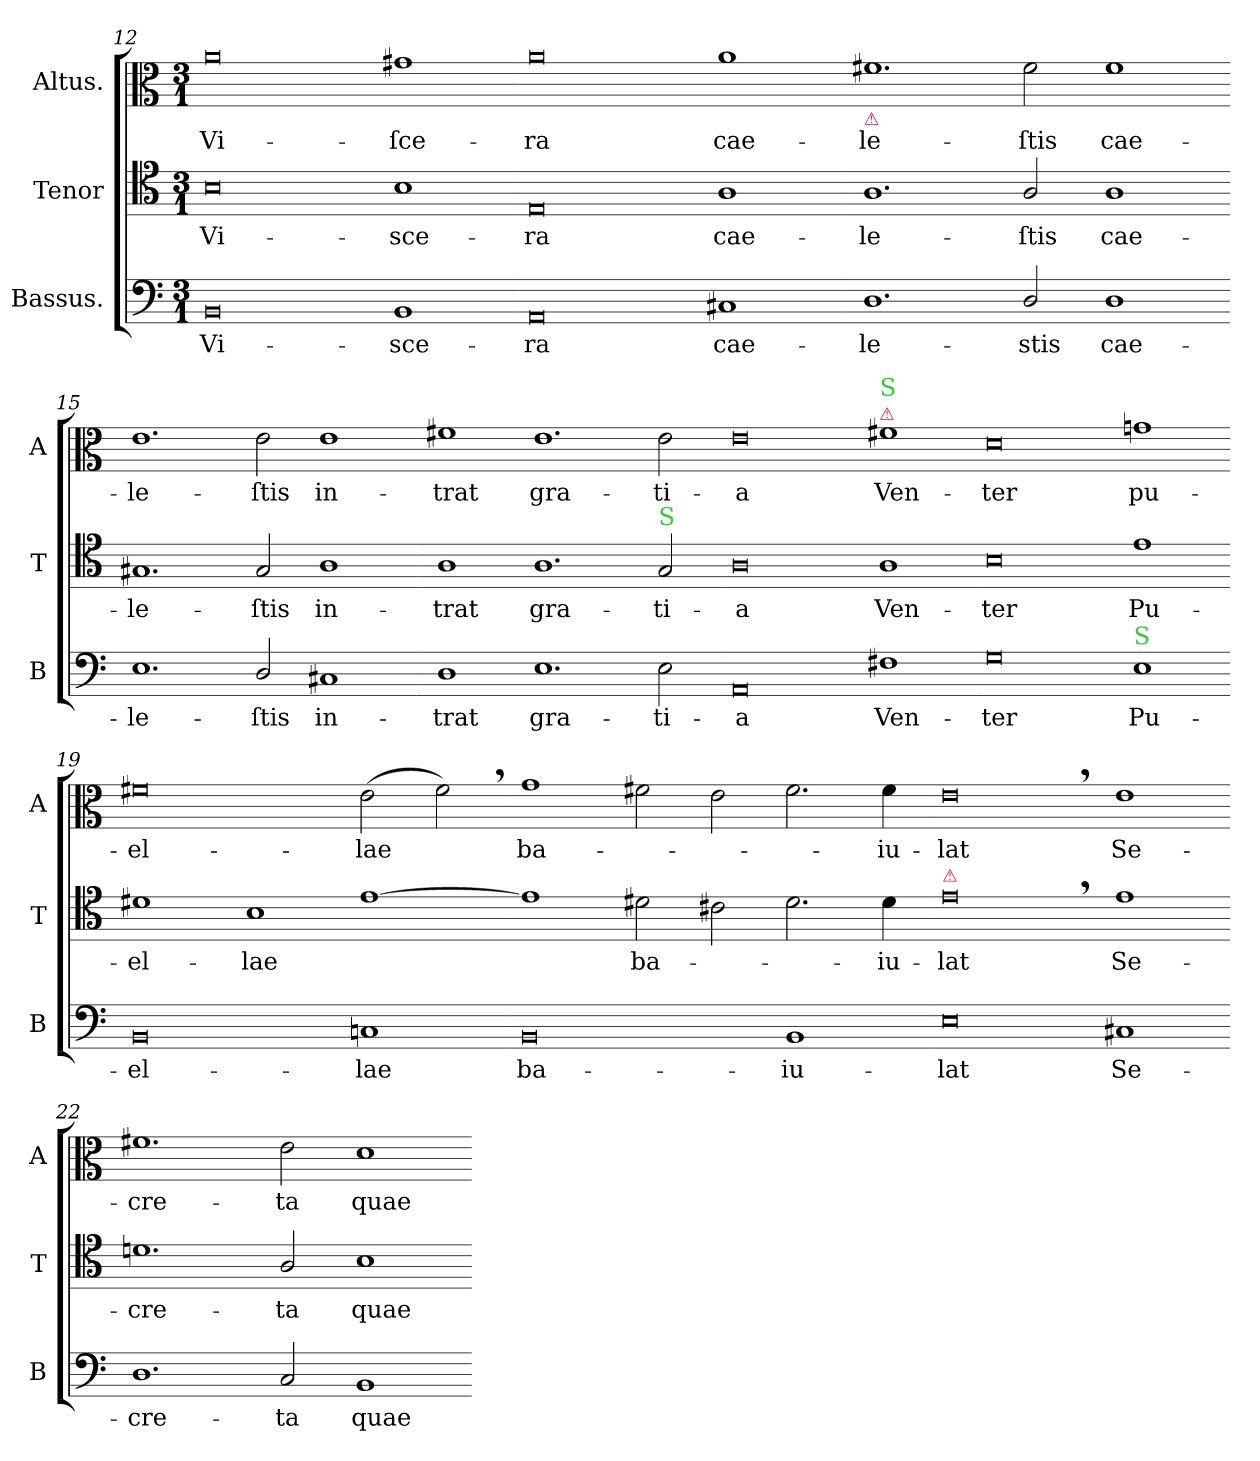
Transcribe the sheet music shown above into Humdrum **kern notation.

**kern	**text	**kern	**text	**kern	**text
*part3	*part3	*part2	*part2	*part1	*part1
*staff3	*staff3	*staff2	*staff2	*staff1	*staff1
*I"Bassus.	*	*I"Tenor	*	*I"Altus.	*
*I'B	*	*I'T	*	*I'A	*
*clefF4	*	*clefC4	*	*clefC3	*
*k[]	*	*k[]	*	*k[]	*
*M3/1	*	*M3/1	*	*M3/1	*
=12	=12	=12	=12	=12	=12
0BB	Vi-	0B	Vi-	0a	Vi-
1BB	-sce-	1B	-sce-	1g#X	-ſce-
=13-	=13-	=13-	=13-	=13-	=13-
0AA	-ra	0E	-ra	0a	-ra
1C#X	cae-	1A	cae-	1a	cae-
=14-	=14-	=14-	=14-	=14-	=14-
!	!	!	!	!LO:TX:b:color=crimson:t=⚠	!
1.D	-le-	1.A	-le-	1.f#X	-le-
2D/	-stis	2A/	-ſtis	2f#\	-ſtis
1D	cae-	1A	cae-	1f#	cae-
=15-	=15-	=15-	=15-	=15-	=15-
1.E	-le-	1.G#X	-le-	1.e	-le-
2D/	-ſtis	2G#/	-ſtis	2e\	-ſtis
1C#X	in-	1A	in-	1e	in-
=16-	=16-	=16-	=16-	=16-	=16-
1D	-trat	1A	-trat	1f#X	-trat
1.E	gra-	1.A	gra-	1.e	gra-
!	!	!LO:TX:a:color=limegreen:t=S	!	!	!
2E\	-ti-	2G#/	-ti-	2e\	-ti-
=17-	=17-	=17-	=17-	=17-	=17-
0AA	-a	0A	-a	0e	-a
!	!	!	!	!LO:TX:a:color=crimson:t=⚠	!
!	!	!	!	!LO:TX:a:color=limegreen:t=S	!
1F#X	Ven-	1A	Ven-	1f#X	Ven-
=18-	=18-	=18-	=18-	=18-	=18-
0G	-ter	0B	-ter	0d	-ter
!LO:TX:a:color=limegreen:t=S	!	!	!	!	!
1E	Pu-	1e	Pu-	1gn	pu-
=19-	=19-	=19-	=19-	=19-	=19-
0BB	-el-	1d#X	-el-	0f#X	-el-
.	.	1B	-lae	.	.
1Cn	-lae	[1e	.	(2e\	-lae
.	.	.	.	2f#,<\)	.
=20-	=20-	=20-	=20-	=20-	=20-
0BB	ba-	1e]	.	1g	ba-
.	.	2d#X\	ba-	2f#X\	.
.	.	2c#\	.	2e\	.
1BB	-iu-	2.d#\	.	2.f#\	.
.	.	4d#\	-iu-	4f#\	-iu-
=21-	=21-	=21-	=21-	=21-	=21-
!	!	!LO:TX:a:color=crimson:t=⚠	!	!	!
0E	-lat	0e,<	-lat	0e,<	-lat
1C#X	Se-	1e	Se-	1e	Se-
=22-	=22-	=22-	=22-	=22-	=22-
1.D	-cre-	1.dn	-cre-	1.f#X	-cre-
2C#/	-ta	2A/	-ta	2e\	-ta
1BB	quae	1B	quae	1d	quae
=-	=-	=-	=-	=-	=-
*-	*-	*-	*-	*-	*-
